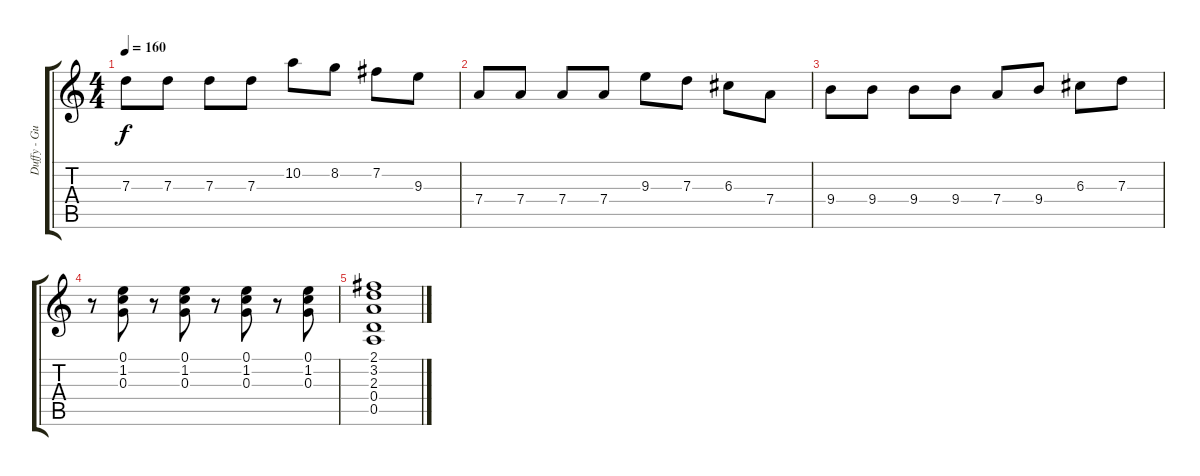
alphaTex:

\track ("Duffy - Guitars" "Duffy - Gu") {instrument distortionguitar}
\staff {score tabs}
\tuning (E4 B3 G3 D3 A2 E2) {hide}
\ts (4 4)
\tempo 160
\clef g2
\ks c
7.3.8{dy f} 7.3.8 7.3.8 7.3.8 10.2.8 8.2.8 7.2.8 9.3.8 |
7.4.8 7.4.8 7.4.8 7.4.8 9.3.8 7.3.8 6.3.8 7.4.8 |
9.4.8 9.4.8 9.4.8 9.4.8 7.4.8 9.4.8 6.3.8 7.3.8 |
r.8 (0.1 1.2 0.3).8 r.8 (0.1 1.2 0.3).8 r.8 (0.1 1.2 0.3).8 r.8 (0.1 1.2 0.3).8 |
(2.1 3.2 2.3 0.4 0.5).1
